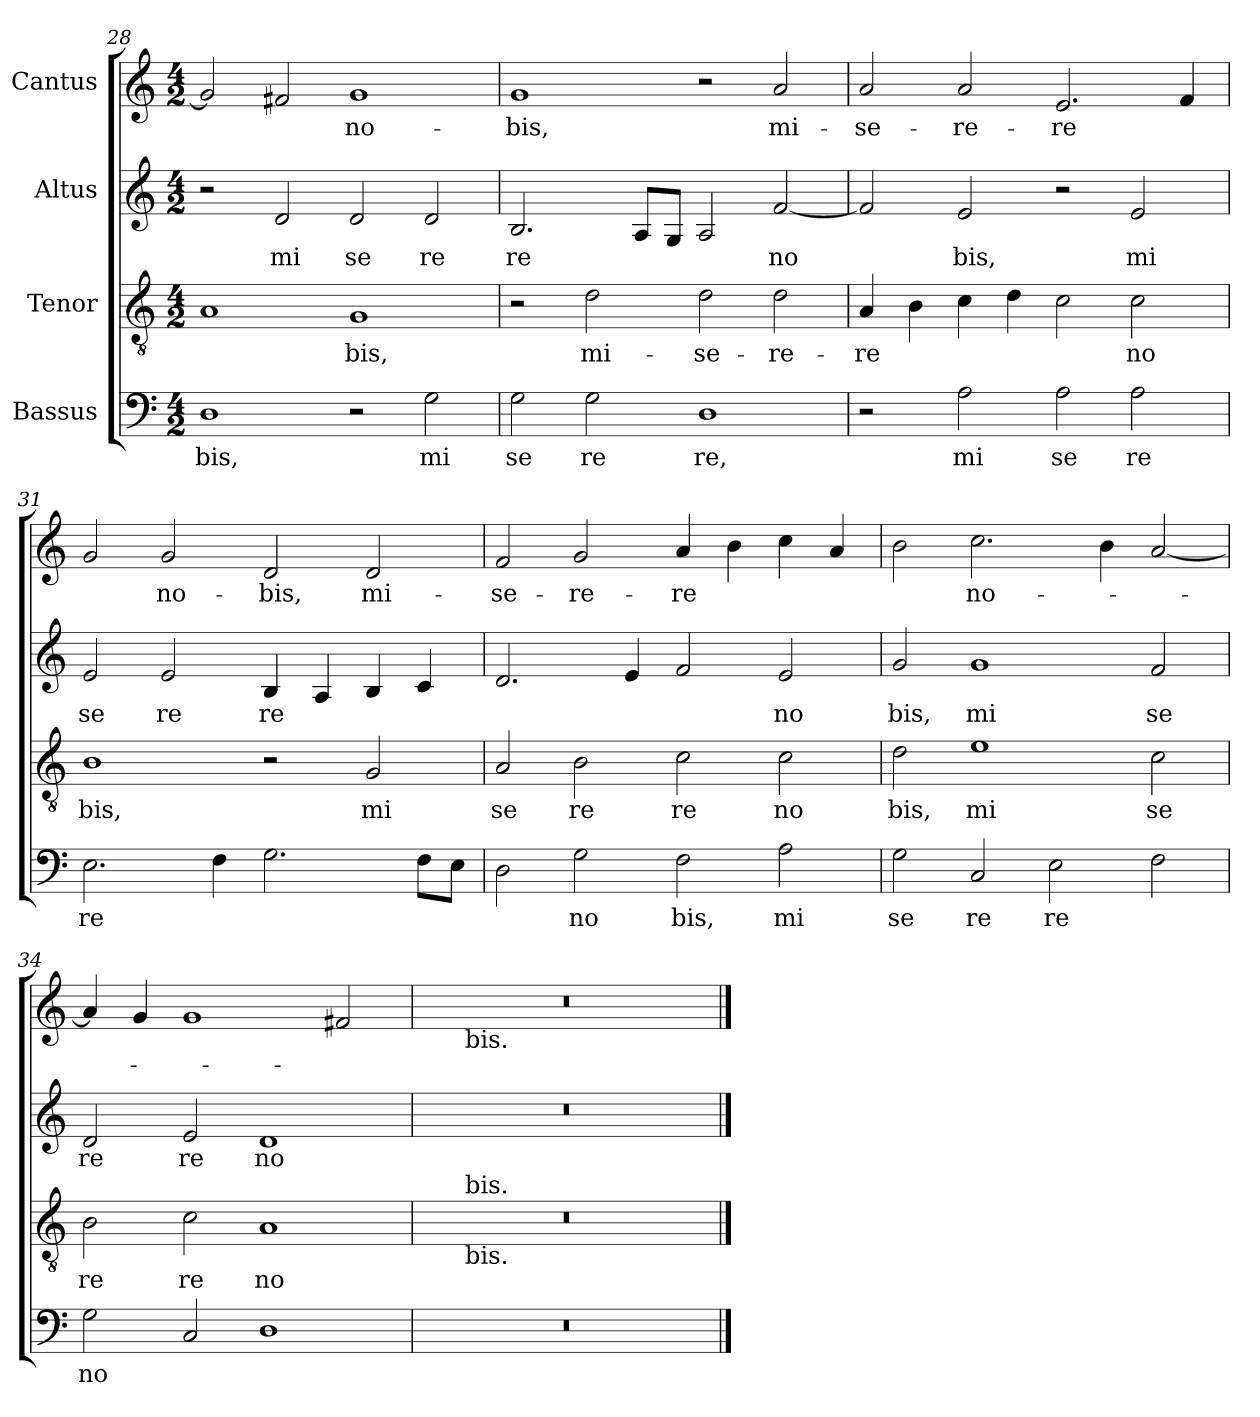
**kern	**text	**kern	**text	**kern	**text	**kern	**text
*part4	*part4	*part3	*part3	*part2	*part2	*part1	*part1
*staff4	*staff4	*staff3	*staff3	*staff2	*staff2	*staff1	*staff1
*I"Bassus	*	*I"Tenor	*	*I"Altus	*	*I"Cantus	*
*clefF4	*	*clefGv2	*	*clefG2	*	*clefG2	*
*k[]	*	*k[]	*	*k[]	*	*k[]	*
*C:	*	*C:	*	*C:	*	*C:	*
*M4/2	*	*M4/2	*	*M4/2	*	*M4/2	*
=28	=28	=28	=28	=28	=28	=28	=28
!	!LO:LY:b	!	!	!	!	!	!
1D	bis,	1A	.	2r	.	2g/]	.
!	!	!	!	!	!LO:LY:b	!	!
.	.	.	.	2d/	mi	2f#/	.
!	!	!	!LO:LY:b	!	!LO:LY:b	!	!LO:LY:b
2r	.	1G	-bis,	2d/	se	1g	no-
!	!LO:LY:b	!	!	!	!LO:LY:b	!	!
2G\	mi	.	.	2d/	re	.	.
=29	=29	=29	=29	=29	=29	=29	=29
!	!LO:LY:b	!	!	!	!LO:LY:b	!	!LO:LY:b
2G\	se	2r	.	2.B/	re	1g	-bis,
!	!LO:LY:b	!	!LO:LY:b	!	!	!	!
2G\	re	2d\	mi-	.	.	.	.
.	.	.	.	8A/L	.	.	.
.	.	.	.	8G/J	.	.	.
!	!LO:LY:b	!	!LO:LY:b	!	!	!	!
1D	re,	2d\	-se-	2A/	.	2r	.
!	!	!	!LO:LY:b	!	!LO:LY:b	!	!LO:LY:b
.	.	2d\	-re-	[<2f/	no	2a/	mi-
!!LO:LB:g=z
=30	=30	=30	=30	=30	=30	=30	=30
!	!	!	!LO:LY:b	!	!	!	!LO:LY:b
2r	.	4A/	-re	2f/]	.	2a/	-se-
.	.	4B\	.	.	.	.	.
!	!LO:LY:b	!	!	!	!LO:LY:b	!	!LO:LY:b
2A\	mi	4c\	.	2e/	bis,	2a/	-re-
.	.	4d\	.	.	.	.	.
!	!LO:LY:b	!	!	!	!	!	!LO:LY:b
2A\	se	2c\	.	2r	.	2.e/	-re
!	!LO:LY:b	!	!LO:LY:b	!	!LO:LY:b	!	!
2A\	re	2c\	no	2e/	mi	.	.
.	.	.	.	.	.	4f/	.
=31	=31	=31	=31	=31	=31	=31	=31
!	!LO:LY:b	!	!LO:LY:b	!	!LO:LY:b	!	!
2.E\	re	1B	bis,	2e/	se	2g/	.
!	!	!	!	!	!LO:LY:b	!	!LO:LY:b
.	.	.	.	2e/	re	2g/	no-
4F\	.	.	.	.	.	.	.
!	!	!	!	!	!LO:LY:b	!	!LO:LY:b
2.G\	.	2r	.	4B/	re	2d/	-bis,
.	.	.	.	4A/	.	.	.
!	!	!	!LO:LY:b	!	!	!	!LO:LY:b
.	.	2G/	mi	4B/	.	2d/	mi-
8F\L	.	.	.	4c/	.	.	.
8E\J	.	.	.	.	.	.	.
=32	=32	=32	=32	=32	=32	=32	=32
!	!	!	!LO:LY:b	!	!	!	!LO:LY:b
2D\	.	2A/	se	2.d/	.	2f/	-se-
!	!LO:LY:b	!	!LO:LY:b	!	!	!	!LO:LY:b
2G\	no	2B\	re	.	.	2g/	-re-
.	.	.	.	4e/	.	.	.
!	!LO:LY:b	!	!LO:LY:b	!	!	!	!LO:LY:b
2F\	bis,	2c\	re	2f/	.	4a/	-re
.	.	.	.	.	.	4b\	.
!	!LO:LY:b	!	!LO:LY:b	!	!LO:LY:b	!	!
2A\	mi	2c\	no	2e/	no	4cc\	.
.	.	.	.	.	.	4a/	.
=33	=33	=33	=33	=33	=33	=33	=33
!	!LO:LY:b	!	!LO:LY:b	!	!LO:LY:b	!	!
2G\	se	2d\	bis,	2g/	bis,	2b\	.
!	!LO:LY:b	!	!LO:LY:b	!	!LO:LY:b	!	!LO:LY:b
2C/	re	1e	mi	1g	mi	2.cc\	no-
!	!LO:LY:b	!	!	!	!	!	!
2E\	re	.	.	.	.	.	.
.	.	.	.	.	.	4b\	.
!	!	!	!LO:LY:b	!	!LO:LY:b	!	!
2F\	.	2c\	se	2f/	se	[<2a/	.
=34	=34	=34	=34	=34	=34	=34	=34
!	!LO:LY:b	!	!LO:LY:b	!	!LO:LY:b	!	!
2G\	no	2B\	re	2d/	re	4a/]	.
.	.	.	.	.	.	4g/	.
!	!	!	!LO:LY:b	!	!LO:LY:b	!	!
2C/	.	2c\	re	2e/	re	1g	.
!	!	!	!LO:LY:b	!	!LO:LY:b	!	!
1D	.	1A	no	1d	no	.	.
.	.	.	.	.	.	2f#/	.
=35	=35	=35	=35	=35	=35	=35	=35
*	*	*^	*	*	*	*^	*
0r	.	0r	8..ryy	.	0r	.	0r	8..ryy	.
!	!	!	!	!	!	!	!	!LO:TX:b:t=bis.	!
!	!	!	!LO:TX:b:t=bis.	!	!	!	!	!	!
!	!	!	!LO:TX:a:t=bis.	!	!	!	!	!	!
.	.	.	1ryy	.	.	.	.	1ryy	.
.	.	.	2ryy	.	.	.	.	2ryy	.
.	.	.	4ryy	.	.	.	.	4ryy	.
.	.	.	32ryy	.	.	.	.	32ryy	.
*	*	*v	*v	*	*	*	*v	*v	*
==	==	==	==	==	==	==	==
*-	*-	*-	*-	*-	*-	*-	*-
